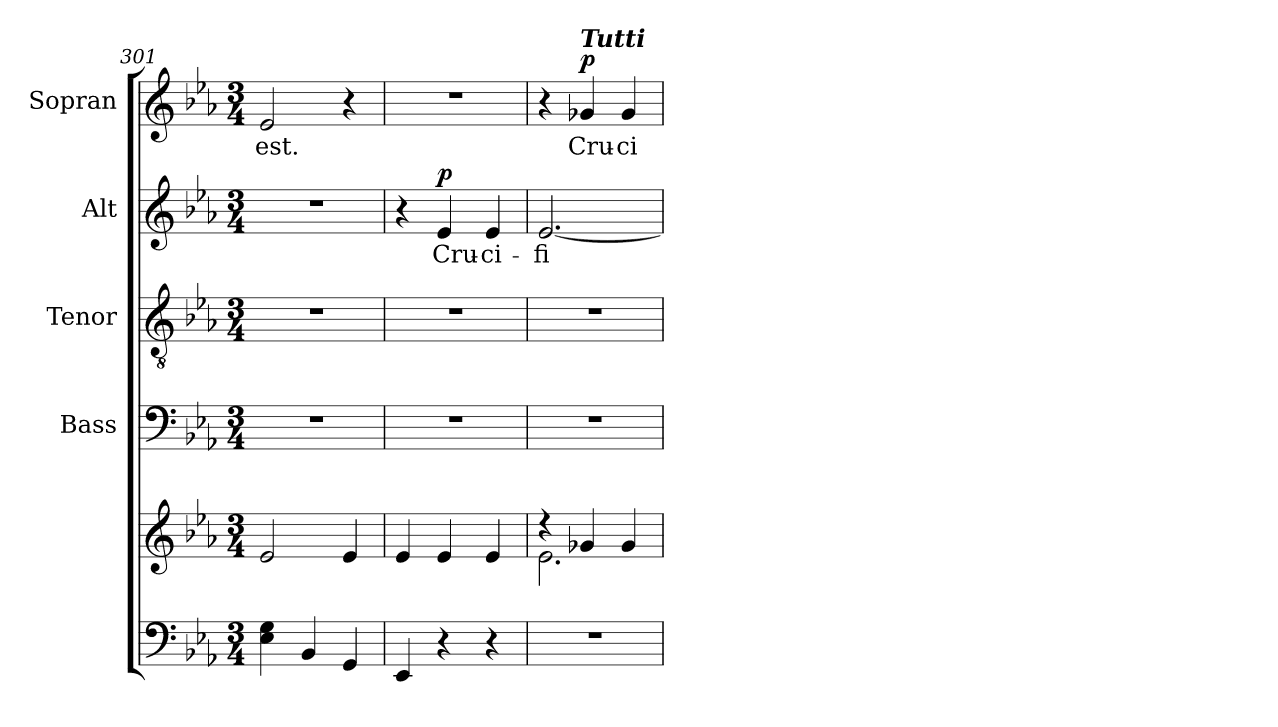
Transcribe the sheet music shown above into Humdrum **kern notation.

**kern	**kern	**kern	**kern	**kern	**text	**dynam	**kern	**text	**dynam
*part5	*part5	*part4	*part3	*part2	*part2	*part2	*part1	*part1	*part1
*staff6	*staff5	*staff4	*staff3	*staff2	*staff2	*staff2	*staff1	*staff1	*staff1
*	*	*I"Bass	*I"Tenor	*I"Alt	*	*	*I"Sopran	*	*
*	*	*I'B.	*I'T.	*I'A.	*	*	*I'S.	*	*
*clefF4	*clefG2	*clefF4	*clefGv2	*clefG2	*	*	*clefG2	*	*
*k[b-e-a-]	*k[b-e-a-]	*k[b-e-a-]	*k[b-e-a-]	*k[b-e-a-]	*	*	*k[b-e-a-]	*	*
*E-:	*E-:	*E-:	*E-:	*E-:	*	*	*E-:	*	*
*M3/4	*M3/4	*M3/4	*M3/4	*M3/4	*	*	*M3/4	*	*
=301	=301	=301	=301	=301	=301	=301	=301	=301	=301
!	!	!	!	!	!	!	!	!LO:LY:b	!
4E-\ 4G\	2e-/	2.r	2.r	2.r	.	.	2e-/	est.	.
4BB-/	.	.	.	.	.	.	.	.	.
4GG/	4e-/	.	.	.	.	.	4r	.	.
=302	=302	=302	=302	=302	=302	=302	=302	=302	=302
4EE-/	4e-/	2.r	2.r	4r	.	.	2.r	.	.
!	!	!	!	!	!LO:LY:b	!LO:DY:a	!	!	!
4r	4e-/	.	.	4e-/	Cru-	p	.	.	.
!	!	!	!	!	!LO:LY:b	!	!	!	!
4r	4e-/	.	.	4e-/	-ci-	.	.	.	.
!!LO:PB:g=z
=303	=303	=303	=303	=303	=303	=303	=303	=303	=303
*	*^	*	*	*	*	*	*	*	*
!	!	!	!	!	!	!LO:LY:b	!	!	!	!
2.r	4rcc	2.e-\	2.r	2.r	[2.e-/	-fi-	.	4r	.	.
!	!	!	!	!	!	!	!	!LO:TX:a:Bi:t=Tutti	!	!
!	!	!	!	!	!	!	!	!	!LO:LY:b	!LO:DY:a
.	4g-X/	.	.	.	.	.	.	4g-X/	Cru-	p
!	!	!	!	!	!	!	!	!	!LO:LY:b	!
.	4g-/	.	.	.	.	.	.	4g-/	-ci-	.
*	*v	*v	*	*	*	*	*	*	*	*
=	=	=	=	=	=	=	=	=	=
*-	*-	*-	*-	*-	*-	*-	*-	*-	*-
